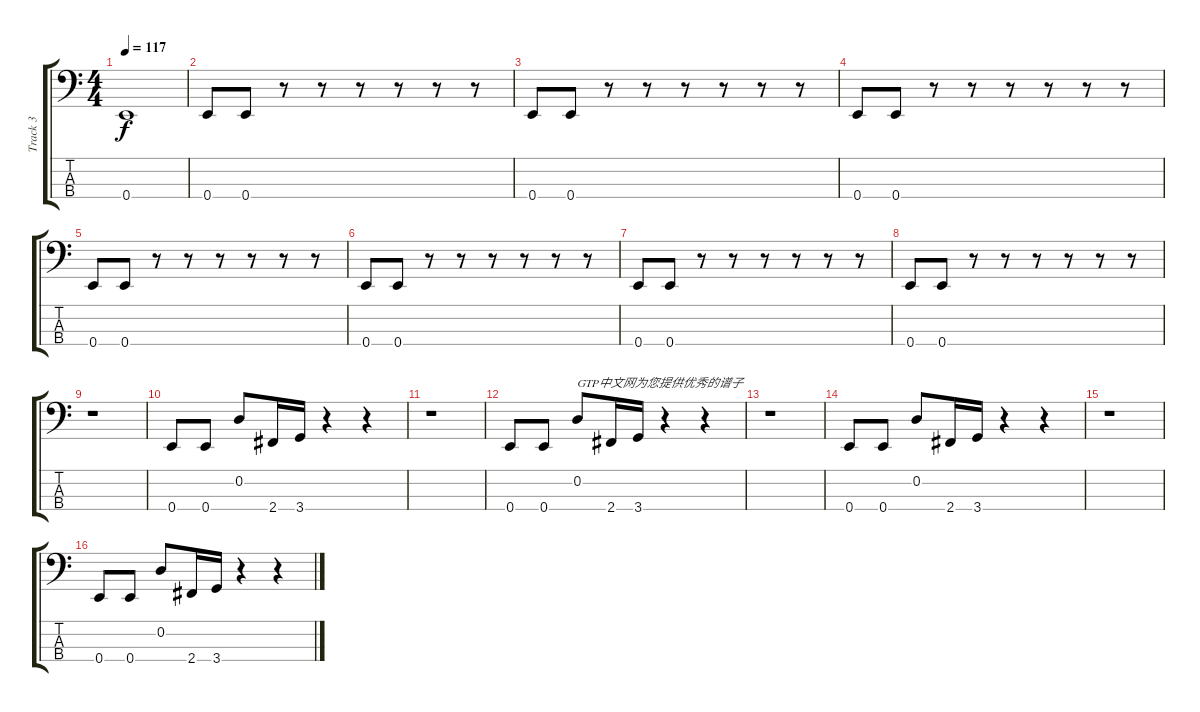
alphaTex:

\track ("Track 3" "Track 3") {instrument slapbass1}
\staff {score tabs}
\tuning (G2 D2 A1 E1) {hide}
\ts (4 4)
\tempo 117
\clef f4
\ks c
0.4.1{dy f instrument slapbass1} |
0.4.8 0.4.8 r.8 r.8 r.8 r.8 r.8 r.8 |
0.4.8 0.4.8 r.8 r.8 r.8 r.8 r.8 r.8 |
0.4.8 0.4.8 r.8 r.8 r.8 r.8 r.8 r.8 |
0.4.8 0.4.8 r.8 r.8 r.8 r.8 r.8 r.8 |
0.4.8 0.4.8 r.8 r.8 r.8 r.8 r.8 r.8 |
0.4.8 0.4.8 r.8 r.8 r.8 r.8 r.8 r.8 |
0.4.8 0.4.8 r.8 r.8 r.8 r.8 r.8 r.8 |
r.1 |
0.4.8 0.4.8 0.2.8 2.4.16 3.4.16 r.4 r.4 |
r.1 |
0.4.8 0.4.8 0.2.8{txt "GTP中文网为您提供优秀的谱子"} 2.4.16 3.4.16 r.4 r.4 |
r.1 |
0.4.8 0.4.8 0.2.8 2.4.16 3.4.16 r.4 r.4 |
r.1 |
0.4.8 0.4.8 0.2.8 2.4.16 3.4.16 r.4 r.4
